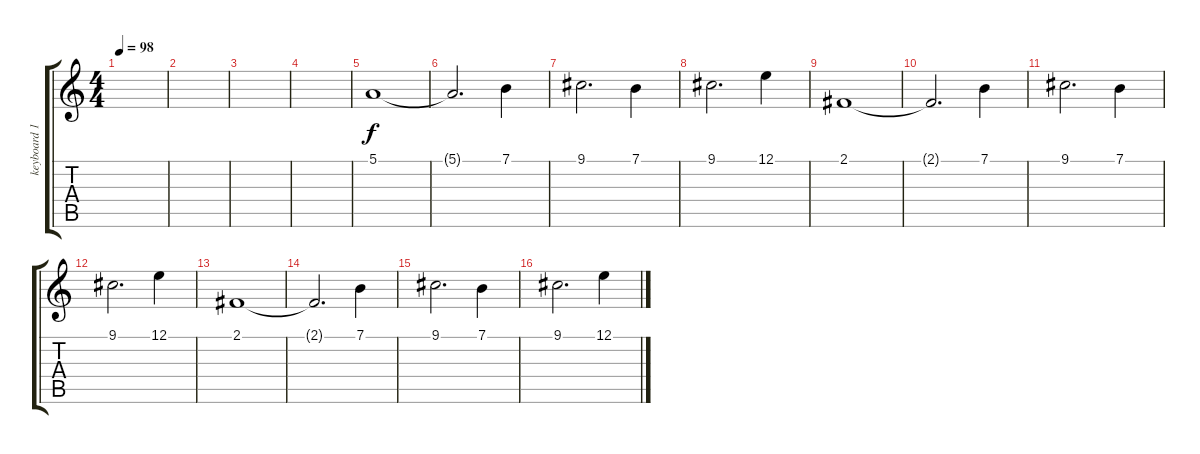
\track ("keyboard 1" "keyboard 1") {instrument pad4choir}
\staff {score tabs}
\tuning (E4 B3 G3 D3 A2 E2) {hide}
\ts (4 4)
\tempo 98
\clef g2
\ks c
|
|
|
|
5.1.1 |
5.1{t}.2{d} 7.1.4 |
9.1.2{d} 7.1.4 |
9.1.2{d} 12.1.4 |
2.1.1 |
2.1{t}.2{d} 7.1.4 |
9.1.2{d} 7.1.4 |
9.1.2{d} 12.1.4 |
2.1.1 |
2.1{t}.2{d} 7.1.4 |
9.1.2{d} 7.1.4 |
9.1.2{d} 12.1.4
